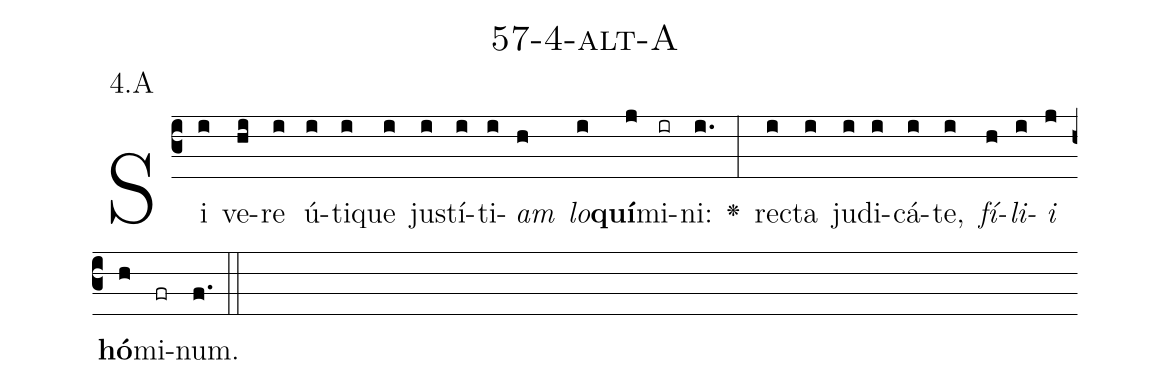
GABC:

name: 57-4-alt-A;
annotation: 4.A;
%%
(c3)Si(i) ve(hi)re(i) ú(i)ti(i)que(i) jus(i)tí(i)ti(i)<i>am</i>(h) <i>lo</i>(i)<b>quí</b>(j)mi(ir)ni:(i.) <v>\greheightstar</v>(:) rec(i)ta(i) ju(i)di(i)cá(i)te,(i) <i>fí</i>(h)<i>li</i>(i)<i>i</i>(j) <b>hó</b>(h)mi(fr)num.(f.) (::)


%E(i) u(h) o(i) u(j) a(h) e.(f.) (::)
